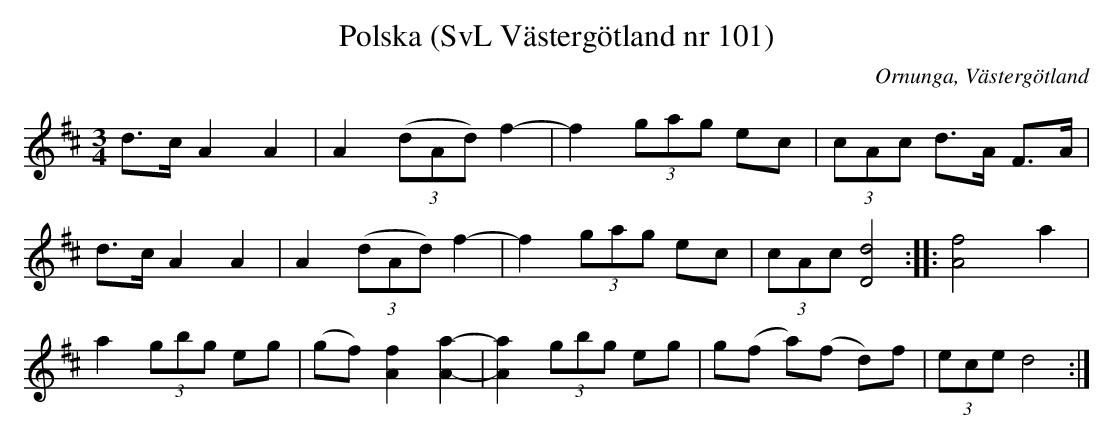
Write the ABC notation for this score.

X:1
T:Polska (SvL Västergötland nr 101)
M:3/4
L:1/8
O:Ornunga, Västergötland
K:D
d>c A2A2 | A2 ((3dAd) f2- | f2 (3gag ec | (3cAc d>A F>A |
d>c A2A2 | A2 ((3dAd) f2- | f2 (3gag ec | (3cAc [d4D4] :: [f4A4] a2 |
a2 (3gbg eg | (gf) [f2A2][a2-A2-] | [a2A2] (3gbg eg | g(f a)(f d)f | (3ece d4 :|
